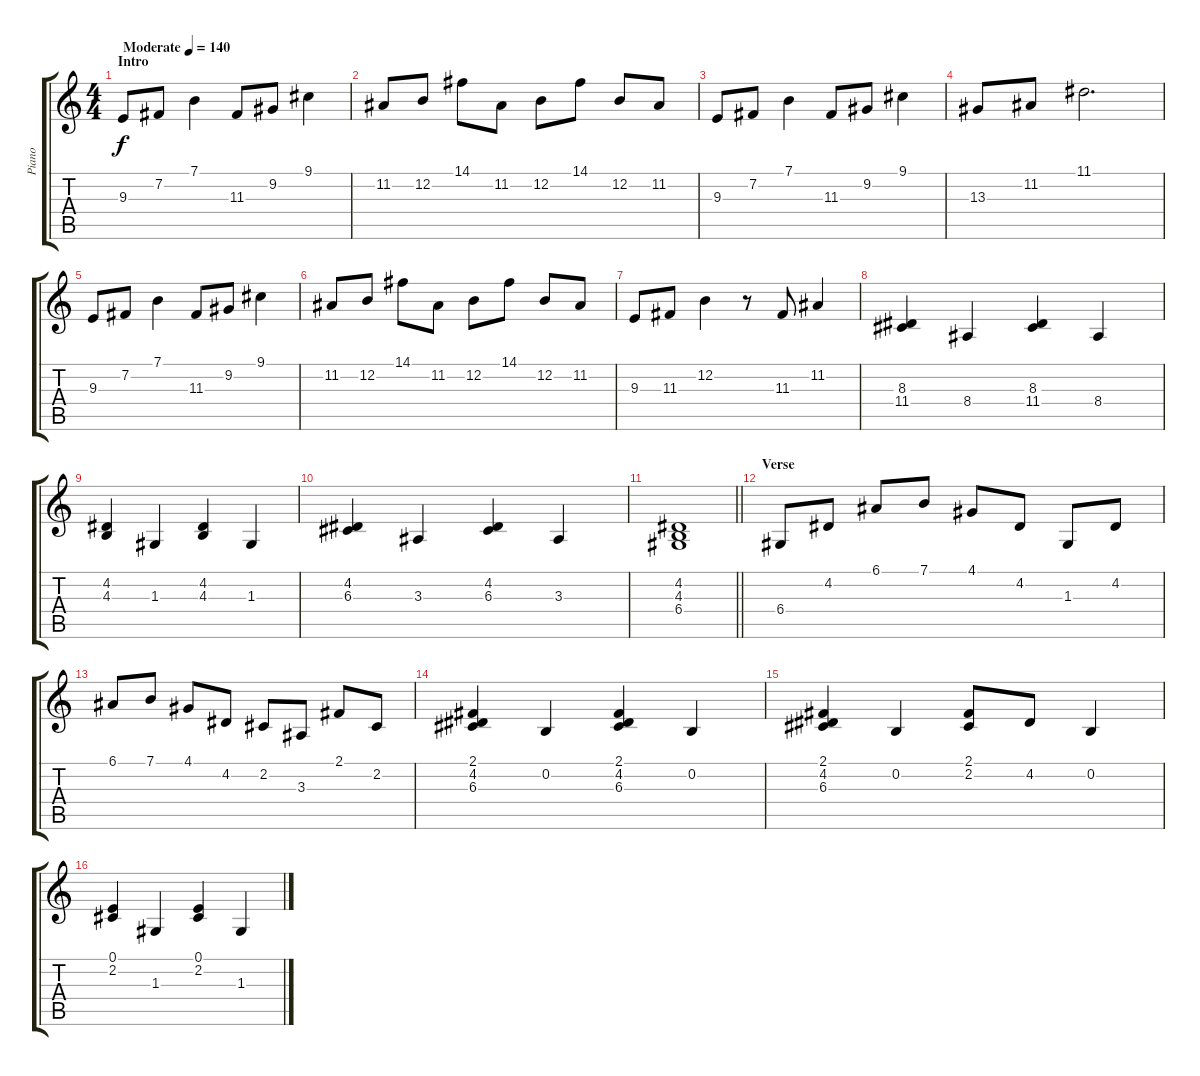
\track ("Piano" "Piano") {instrument acousticgrandpiano}
\staff {score tabs}
\tuning (E4 B3 G3 D3 A2 E2) {hide}
\ts (4 4)
\section ("" "Intro")
\tempo (140 "Moderate")
\clef g2
\ks c
9.3.8{dy f instrument acousticgrandpiano} 7.2.8 7.1.4 11.3.8 9.2.8 9.1.4 |
11.2.8 12.2.8 14.1.8 11.2.8 12.2.8 14.1.8 12.2.8 11.2.8 |
9.3.8 7.2.8 7.1.4 11.3.8 9.2.8 9.1.4 |
13.3.8 11.2.8 11.1.2{d} |
9.3.8 7.2.8 7.1.4 11.3.8 9.2.8 9.1.4 |
11.2.8 12.2.8 14.1.8 11.2.8 12.2.8 14.1.8 12.2.8 11.2.8 |
9.3.8 11.3.8 12.2.4 r.8 11.3.8 11.2.4 |
(8.3 11.4).4 8.4.4 (8.3 11.4).4 8.4.4 |
(4.2 4.3).4 1.3.4 (4.2 4.3).4 1.3.4 |
(4.2 6.3).4 3.3.4 (4.2 6.3).4 3.3.4 |
\barLineRight lightlight
(4.2 4.3 6.4).1 |
\section ("" "Verse")
6.4.8 4.2.8 6.1.8 7.1.8 4.1.8 4.2.8 1.3.8 4.2.8 |
6.1.8 7.1.8 4.1.8 4.2.8 2.2.8 3.3.8 2.1.8 2.2.8 |
(2.1 4.2 6.3).4 0.2.4 (2.1 4.2 6.3).4 0.2.4 |
(2.1 4.2 6.3).4 0.2.4 (2.1 2.2).8 4.2.8 0.2.4 |
(0.1 2.2).4 1.3.4 (0.1 2.2).4 1.3.4
